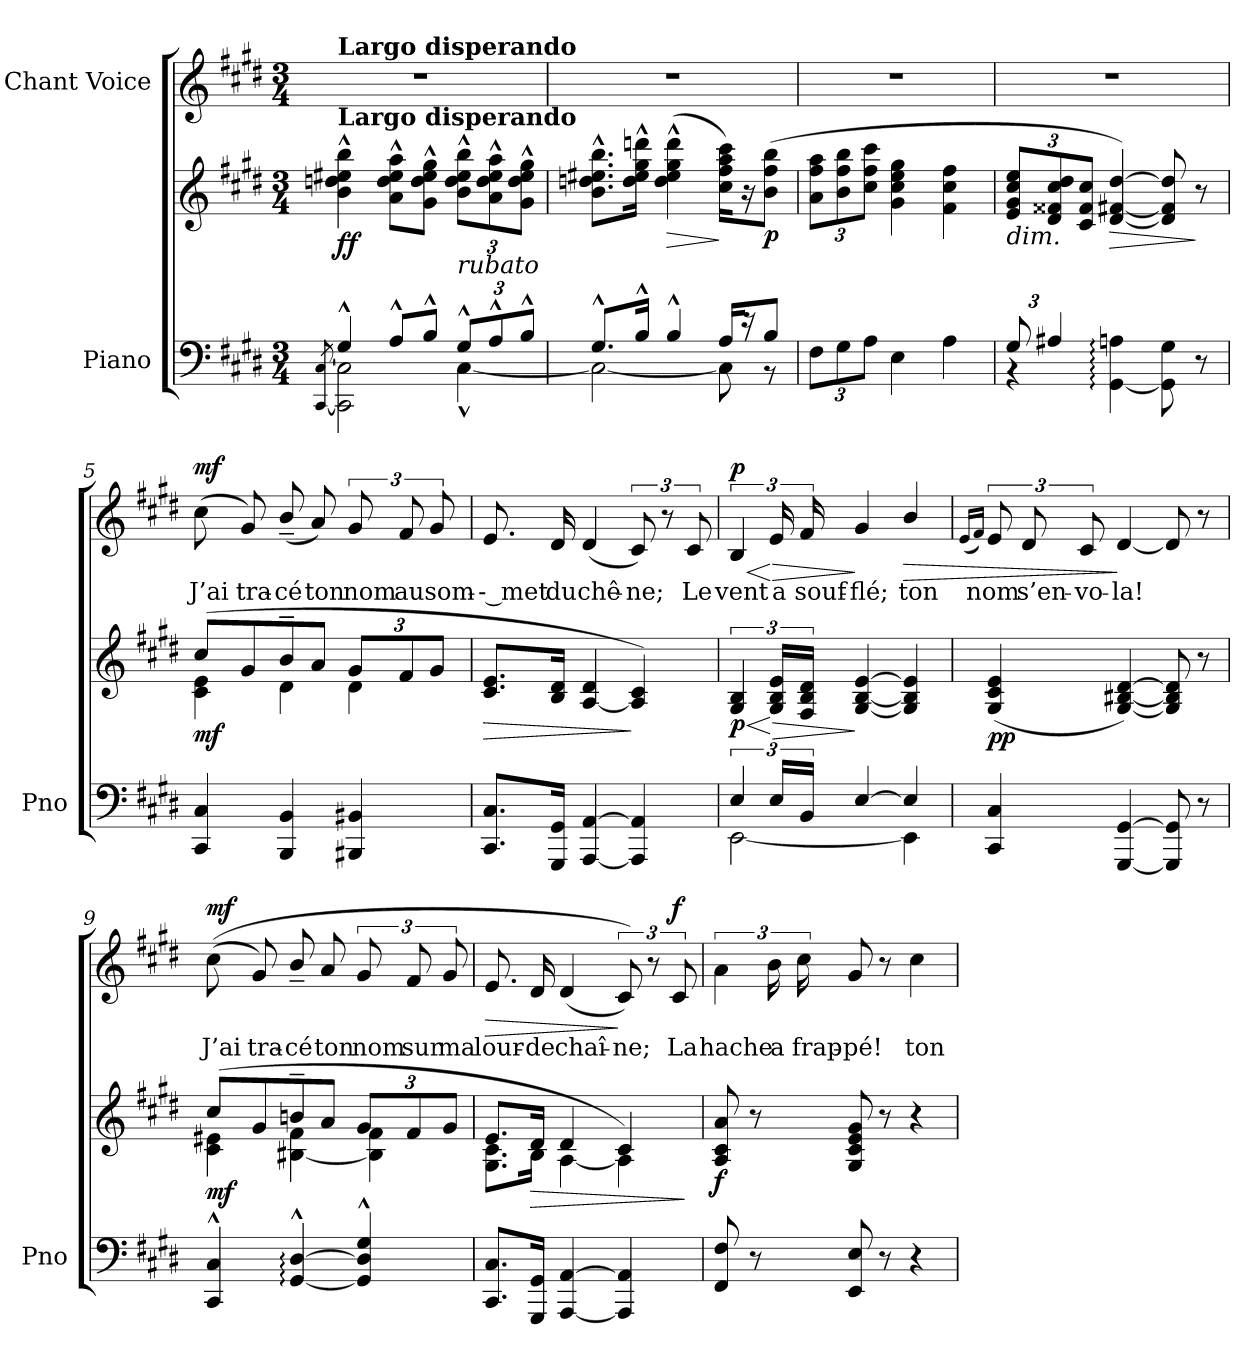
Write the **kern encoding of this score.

**kern	**kern	**dynam	**kern	**text	**dynam
*part2	*part2	*part2	*part1	*part1	*part1
*staff3	*staff2	*staff2/3	*staff1	*staff1	*staff1
*I"Piano	*	*	*I"Chant Voice	*	*
*I'Pno	*	*	*	*	*
*clefF4	*clefG2	*	*clefG2	*	*
*k[f#c#g#d#]	*k[f#c#g#d#]	*	*k[f#c#g#d#]	*	*
*M3/4	*M3/4	*	*M3/4	*	*
*MM40	*MM40	*	*MM40	*	*
=1	=1	=1	=1	=1	=1
*^	*	*	*	*	*
.	[8qCC#/ [8qC#/	.	.	.	.	.
!	!	!	!	!LO:TX:b:B:t=Largo disperando	!	!
!	!	!	!	!LO:TX:a:B:t=Largo disperando	!	!
!	!	!	!LO:DY:b	!	!	!
4G#^^/	2CC#\] 2C#\]	4b\^^ 4ddn\^^ 4ee#X\^^ 4bb\^^	ff	2.r	.	.
8A^^/L	.	8a\^^ 8dd\^^ 8ee#\^^ 8aa\^^L	.	.	.	.
8B^^/J	.	8g#\^^ 8dd\^^ 8ee#\^^ 8gg#\^^J	.	.	.	.
*Xbrackettup	*	*Xbrackettup	*	*	*	*
!	!	!LO:TX:b:i:t=rubato	!	!	!	!
12G#^^/L	[4C#^^\	12b\^^ 12dd\^^ 12ee#\^^ 12bb\^^L	.	.	.	.
12A^^/	.	12a\^^ 12dd\^^ 12ee#\^^ 12aa\^^	.	.	.	.
12B^^/J	.	12g#\^^ 12dd\^^ 12ee#\^^ 12gg#\^^J	.	.	.	.
=2	=2	=2	=2	=2	=2	=2
8.G#^^/L	2C#\_	8.b\^^ 8.ddn\^^ 8.ee#X\^^ 8.bb\^^L	.	2.r	.	.
16B^^/Jk	.	16dd\^^ 16ee#\^^ 16gg#\^^ 16dddn\^^Jk	.	.	.	.
!	!	!	!LO:HP:b	!	!	!
4B^^/	.	(>4dd\^^ 4ee#\^^ 4gg#\^^ 4ddd\^^	>	.	.	.
16A/KL	8C#\]	16cc#\ 16ff#\ 16aa\ 16ccc#\KL)	]	.	.	.
16r	.	16r	.	.	.	.
!	!	!	!LO:DY:b	!	!	!
8B/J	8r	(>8b\ 8ff#\ 8bb\J	p	.	.	.
*v	*v	*	*	*	*	*
!!LO:LB:g=z
=3	=3	=3	=3	=3	=3
12F#\L	12a\ 12ff#\ 12aa\L	.	2.r	.	.
12G#\	12b\ 12ff#\ 12bb\	.	.	.	.
12A\J	12cc#\ 12ff#\ 12ccc#\J	.	.	.	.
4E\	4g#\ 4cc#\ 4ee\ 4gg#\	.	.	.	.
4A\	4f#\ 4cc#\ 4ff#\	.	.	.	.
=4	=4	=4	=4	=4	=4
*^	*	*	*	*	*
!	!	!LO:TX:b:i:t=dim.	!	!	!	!
12G#/	4r	12e/ 12g#/ 12cc#/ 12ee/L	.	2.r	.	.
6A#X/	.	12d#/ 12f##X/ 12cc#/ 12dd#/	.	.	.	.
.	.	12c#/ 12f##/ 12cc#/J	.	.	.	.
!	!	!	!LO:HP:b	!	!	!
[4GG#\: 4An\:	2ryy	[4d#/ [4f#X/ [4dd#/)	>	.	.	.
8GG#\] 8G#\	.	8d#/] 8f#/] 8dd#/]	.	.	.	.
8r	.	8r	]	.	.	.
*v	*v	*	*	*	*	*
=5	=5	=5	=5	=5	=5
*	*^	*	*	*	*
!	!	!	!LO:DY:b	!	!LO:LY:b	!LO:DY:a
4CC#/ 4C#/	(>8cc#/L	4c#\ 4e\	mf	(>8cc#\	J’ai	mf
!	!	!	!	!	!LO:LY:b	!
.	8g#/	.	.	8g#/)	tra-	.
!	!	!	!	!	!LO:LY:b	!
4BBB/ 4BB/	8b~/	4d#\	.	(<8b~/	-cé	.
!	!	!	!	!	!LO:LY:b	!
.	8a/J	.	.	8a/)	ton	.
!	!	!	!	!	!LO:LY:b	!
4BBB#X/ 4BB#X/	12g#/L	4d#\	.	12g#/	nom	.
!	!	!	!	!	!LO:LY:b	!
.	12f#/	.	.	12f#/	au	.
!	!	!	!	!	!LO:LY:b	!
.	12g#/J	.	.	12g#/	som-	.
*	*v	*v	*	*	*	*
!!LO:LB:g=z
=6	=6	=6	=6	=6	=6
!	!	!LO:HP:b	!	!LO:LY:b	!
8.CC#/ 8.C#/L	8.c#/ 8.e/L	>	8.e/	-- met	.
!	!	!	!	!LO:LY:b	!
16GGG#/ 16GG#/Jk	16B/ 16d#/Jk	.	16d#/	du	.
!	!	!	!	!LO:LY:b	!
[4AAA/ [4AA/	[4A/ 4d#/	.	(<4d#/	chê-	.
!	!	!	!	!LO:LY:b	!
4AAA/] 4AA/]	4A/] 4c#/)	]	12c#/)	-ne;	.
.	.	.	12r	.	.
!	!	!	!	!LO:LY:b	!
.	.	.	12c#/	Le	.
=7	=7	=7	=7	=7	=7
*brackettup	*brackettup	*	*	*	*
*^	*	*	*	*	*
!	!	!	!LO:HP:b	!	!LO:LY:b	!LO:HP:b
!	!	!	!LO:DY:n=1:b	!	!	!LO:DY:n=1:a
6E/	[2EE\	6G#/ 6B/	< p	6B/	vent	< p
!	!	!	!LO:HP:n=1:b	!	!LO:LY:b	!LO:HP:n=1:b
24E/LL	.	24G#/ 24B/ 24e/LL	[ >	24e/	a	[ >
!	!	!	!	!	!LO:LY:b	!
24BB/JJ	.	24F#/ 24B/ 24d#/JJ	.	24f#/	souf-	.
!	!	!	!	!	!LO:LY:b	!
[4E/	.	[4G#/ [4B/ [4e/	]	4g#/	-flé;	]
!	!	!	!	!	!LO:LY:b	!LO:HP:b
4E/]	4EE\]	4G#/] 4B/] 4e/]	.	4b/	ton	>
*v	*v	*	*	*	*	*
=8	=8	=8	=8	=8	=8
.	.	.	(<16qe/LL	.	.
.	.	.	16qf#/JJ)	.	.
!	!	!LO:DY:b	!	!LO:LY:b	!
4CC#/ 4C#/	(>4G#/ 4c#/ 4e/	pp	12e/	nom	.
!	!	!	!	!LO:LY:b	!
.	.	.	12d#/	s’en-	.
!	!	!	!	!LO:LY:b	!
.	.	.	12c#/	-vo-	.
!	!	!	!	!LO:LY:b	!
[4GGG#/ [4GG#/	[4G#/ [4B#X/ [4d#/)	.	[4d#/	-la!	]
8GGG#/] 8GG#/]	8G#/] 8B#/] 8d#/]	.	8d#/]	.	.
8r	8r	.	8r	.	.
!!LO:PB:g=z
=9	=9	=9	=9	=9	=9
*	*^	*	*	*	*
!	!	!	!LO:DY:b	!	!LO:LY:b	!LO:DY:a
4CC#/^^ 4C#/^^	(>8cc#/L	4c#\ 4e#X\	mf	(>(>8cc#\	J’ai	mf
!	!	!	!	!	!LO:LY:b	!
.	8g#/	.	.	8g#/)	tra-	.
!	!	!	!	!	!LO:LY:b	!
[4GG#/:^^ [4D#/:^^	8bn~/	[4B#X\: 4f#\:	.	8b~/	-cé	.
!	!	!	!	!	!LO:LY:b	!
.	8a/J	.	.	8a/	ton	.
*	*Xbrackettup	*	*	*	*	*
!	!	!	!	!	!LO:LY:b	!
4GG#/]^^ 4D#/]^^ 4G#/^^	12g#/L	4B#\] 4f#\	.	12g#/	nom	.
!	!	!	!	!	!LO:LY:b	!
.	12f#/	.	.	12f#/	sur	.
!	!	!	!	!	!LO:LY:b	!
.	12g#/J	.	.	12g#/	ma	.
=10	=10	=10	=10	=10	=10	=10
!	!	!	!	!	!LO:LY:b	!LO:HP:b
8.CC#/ 8.C#/L	8.e/L	8.G#\ 8.c#\L	.	8.e/	lour-	>
!	!	!	!LO:HP:b	!	!LO:LY:b	!
16GGG#/ 16GG#/Jk	16d#/Jk	16B\Jk	>	16d#/	-de	.
!	!	!	!	!	!LO:LY:b	!
[4AAA/ [4AA/	4d#/	[4A\	.	(<4d#/	chaî-	.
!	!	!	!	!	!LO:LY:b	!
4AAA/] 4AA/]	4c#/)	4A\]	.	12c#/))	-ne;	]
.	.	.	.	12r	.	.
!	!	!	!	!	!LO:LY:b	!LO:DY:a
.	.	.	.	12c#/	La	f
*	*v	*v	*	*	*	*
.	.	]	.	.	.
=11	=11	=11	=11	=11	=11
!	!	!LO:DY:b	!	!LO:LY:b	!
8FF#/ 8F#/	8A/ 8c#/ 8a/	f	6a\	hache	.
8r	8r	.	.	.	.
!	!	!	!	!LO:LY:b	!
.	.	.	24b\	a	.
!	!	!	!	!LO:LY:b	!
.	.	.	24cc#\	frap-	.
!	!	!	!	!LO:LY:b	!
8EE/ 8E/	8G#/ 8c#/ 8e/ 8g#/	.	8g#/	-pé!	.
8r	8r	.	8r	.	.
!	!	!	!	!LO:LY:b	!
4r	4r	.	4cc#\	ton	.
=	=	=	=	=	=
*-	*-	*-	*-	*-	*-
